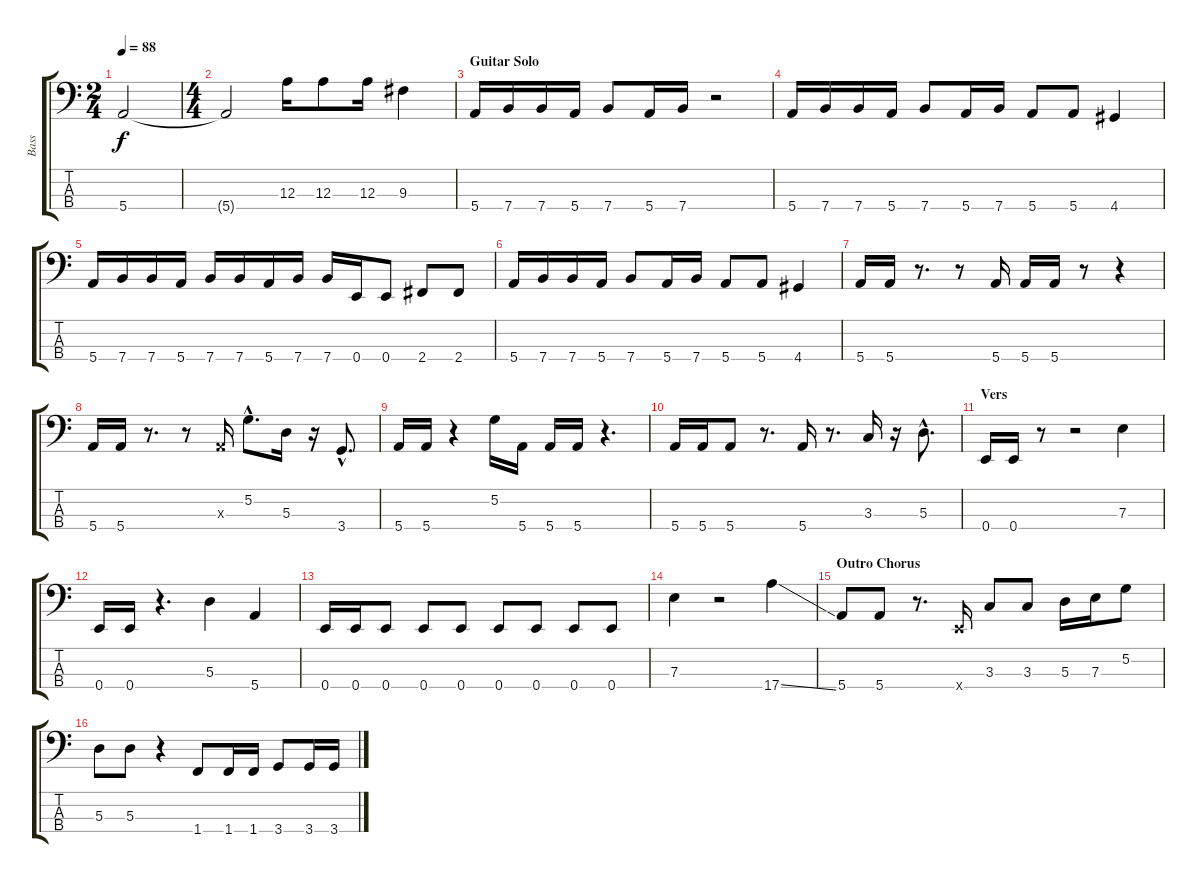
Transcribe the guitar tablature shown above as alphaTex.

\track ("Bass" "Bass") {instrument electricbasspick}
\staff {score tabs}
\tuning (G2 D2 A1 E1) {hide}
\ts (2 4)
\tempo 88
\clef f4
\ks c
5.4{t}.2{dy f} |
\ts (4 4)
5.4{t}.2 12.3.16 12.3.8 12.3.16 9.3.4 |
\section ("" "Guitar Solo")
5.4.16 7.4.16 7.4.16 5.4.16 7.4.8 5.4.16 7.4.16 r.2 |
5.4.16 7.4.16 7.4.16 5.4.16 7.4.8 5.4.16 7.4.16 5.4.8 5.4.8 4.4.4 |
5.4.16 7.4.16 7.4.16 5.4.16 7.4.16 7.4.16 5.4.16 7.4.16 7.4.16 0.4.16 0.4.8 2.4.8 2.4.8 |
5.4.16 7.4.16 7.4.16 5.4.16 7.4.8 5.4.16 7.4.16 5.4.8 5.4.8 4.4.4 |
5.4.16 5.4.16 r.8{d} r.8 5.4.16 5.4.16 5.4.16 r.8 r.4 |
5.4.16 5.4.16 r.8{d} r.8 0.3{x}.16 5.2{hac}.8{d} 5.3.16 r.16 3.4{hac}.8{d} |
5.4.16 5.4.16 r.4 5.2.16 5.4.16 5.4.16 5.4.16 r.4{d} |
5.4.16 5.4.16 5.4.8 r.8{d} 5.4.16 r.8{d} 3.3.16 r.16 5.3{hac}.8{d} |
\section ("" "Vers")
0.4.16 0.4.16 r.8 r.2 7.3.4 |
0.4.16 0.4.16 r.4{d} 5.3.4 5.4.4 |
0.4.16 0.4.16 0.4.8 0.4.8 0.4.8 0.4.8 0.4.8 0.4.8 0.4.8 |
7.3.4 r.2 17.4{ss}.4 |
\section ("" "Outro Chorus")
5.4.8 5.4.8 r.8{d} 0.4{x}.16 3.3.8 3.3.8 5.3.16 7.3.16 5.2.8 |
5.3.8 5.3.8 r.4 1.4.8 1.4.16 1.4.16 3.4.8 3.4.16 3.4.16
